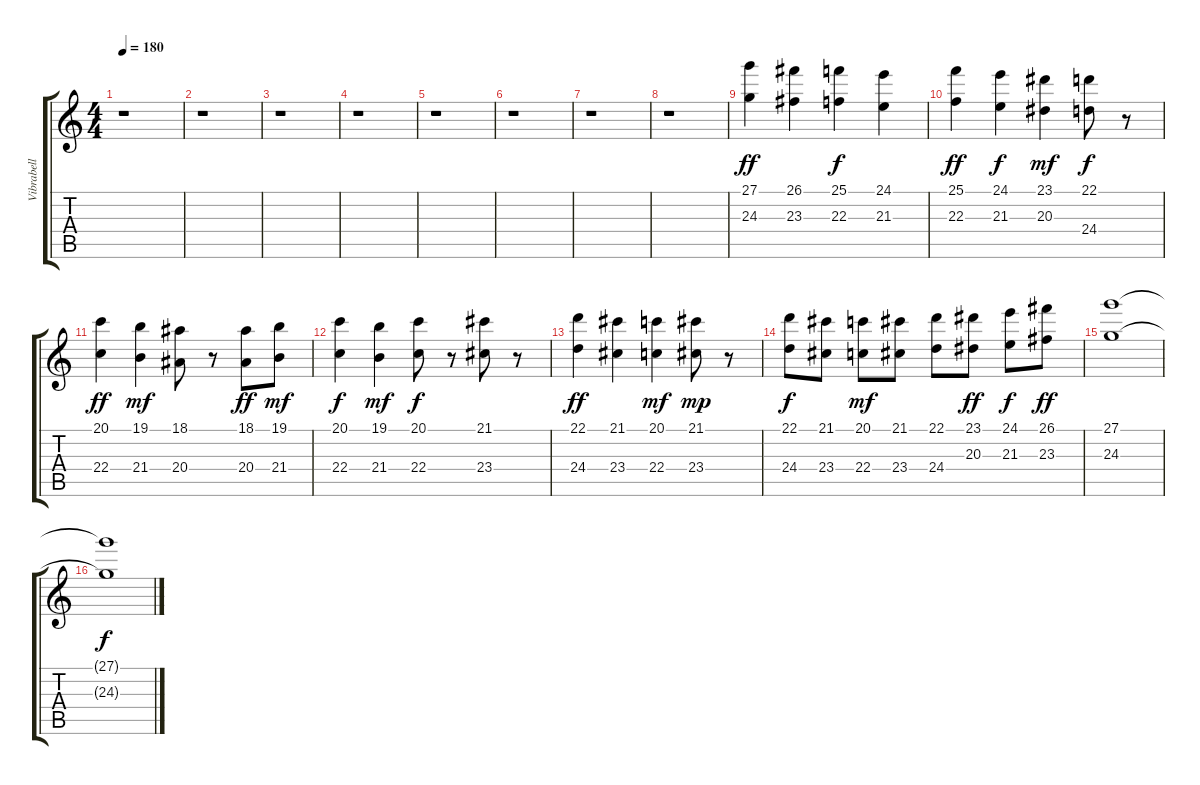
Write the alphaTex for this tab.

\track ("Vibrabell" "Vibrabell") {instrument fx3crystal}
\staff {score tabs}
\tuning (E4 B3 G3 D3 A2 E2) {hide}
\ts (4 4)
\tempo 180
\clef g2
\ks c
r.1{dy ff instrument fx3crystal} |
r.1 |
r.1 |
r.1 |
r.1 |
r.1 |
r.1 |
r.1 |
(27.1 24.3).4{instrument vibraphone} (26.1 23.3).4 (25.1 22.3).4{dy f} (24.1 21.3).4 |
(25.1 22.3).4{dy ff} (24.1 21.3).4{dy f} (23.1 20.3).4{dy mf} (22.1 24.4).8{dy f} r.8 |
(20.1 22.4).4{dy ff} (19.1 21.4).4{dy mf} (18.1 20.4).8 r.8 (18.1 20.4).8{dy ff} (19.1 21.4).8{dy mf} |
(20.1 22.4).4{dy f} (19.1 21.4).4{dy mf} (20.1 22.4).8{dy f} r.8 (21.1 23.4).8 r.8 |
(22.1 24.4).4{dy ff} (21.1 23.4).4 (20.1 22.4).4{dy mf} (21.1 23.4).8{dy mp} r.8 |
(22.1 24.4).8{dy f} (21.1 23.4).8 (20.1 22.4).8{dy mf} (21.1 23.4).8 (22.1 24.4).8 (23.1 20.3).8{dy ff} (24.1 21.3).8{dy f} (26.1 23.3).8{dy ff} |
(27.1 24.3).1 |
(27.1{t} 24.3{t}).1{dy f}
